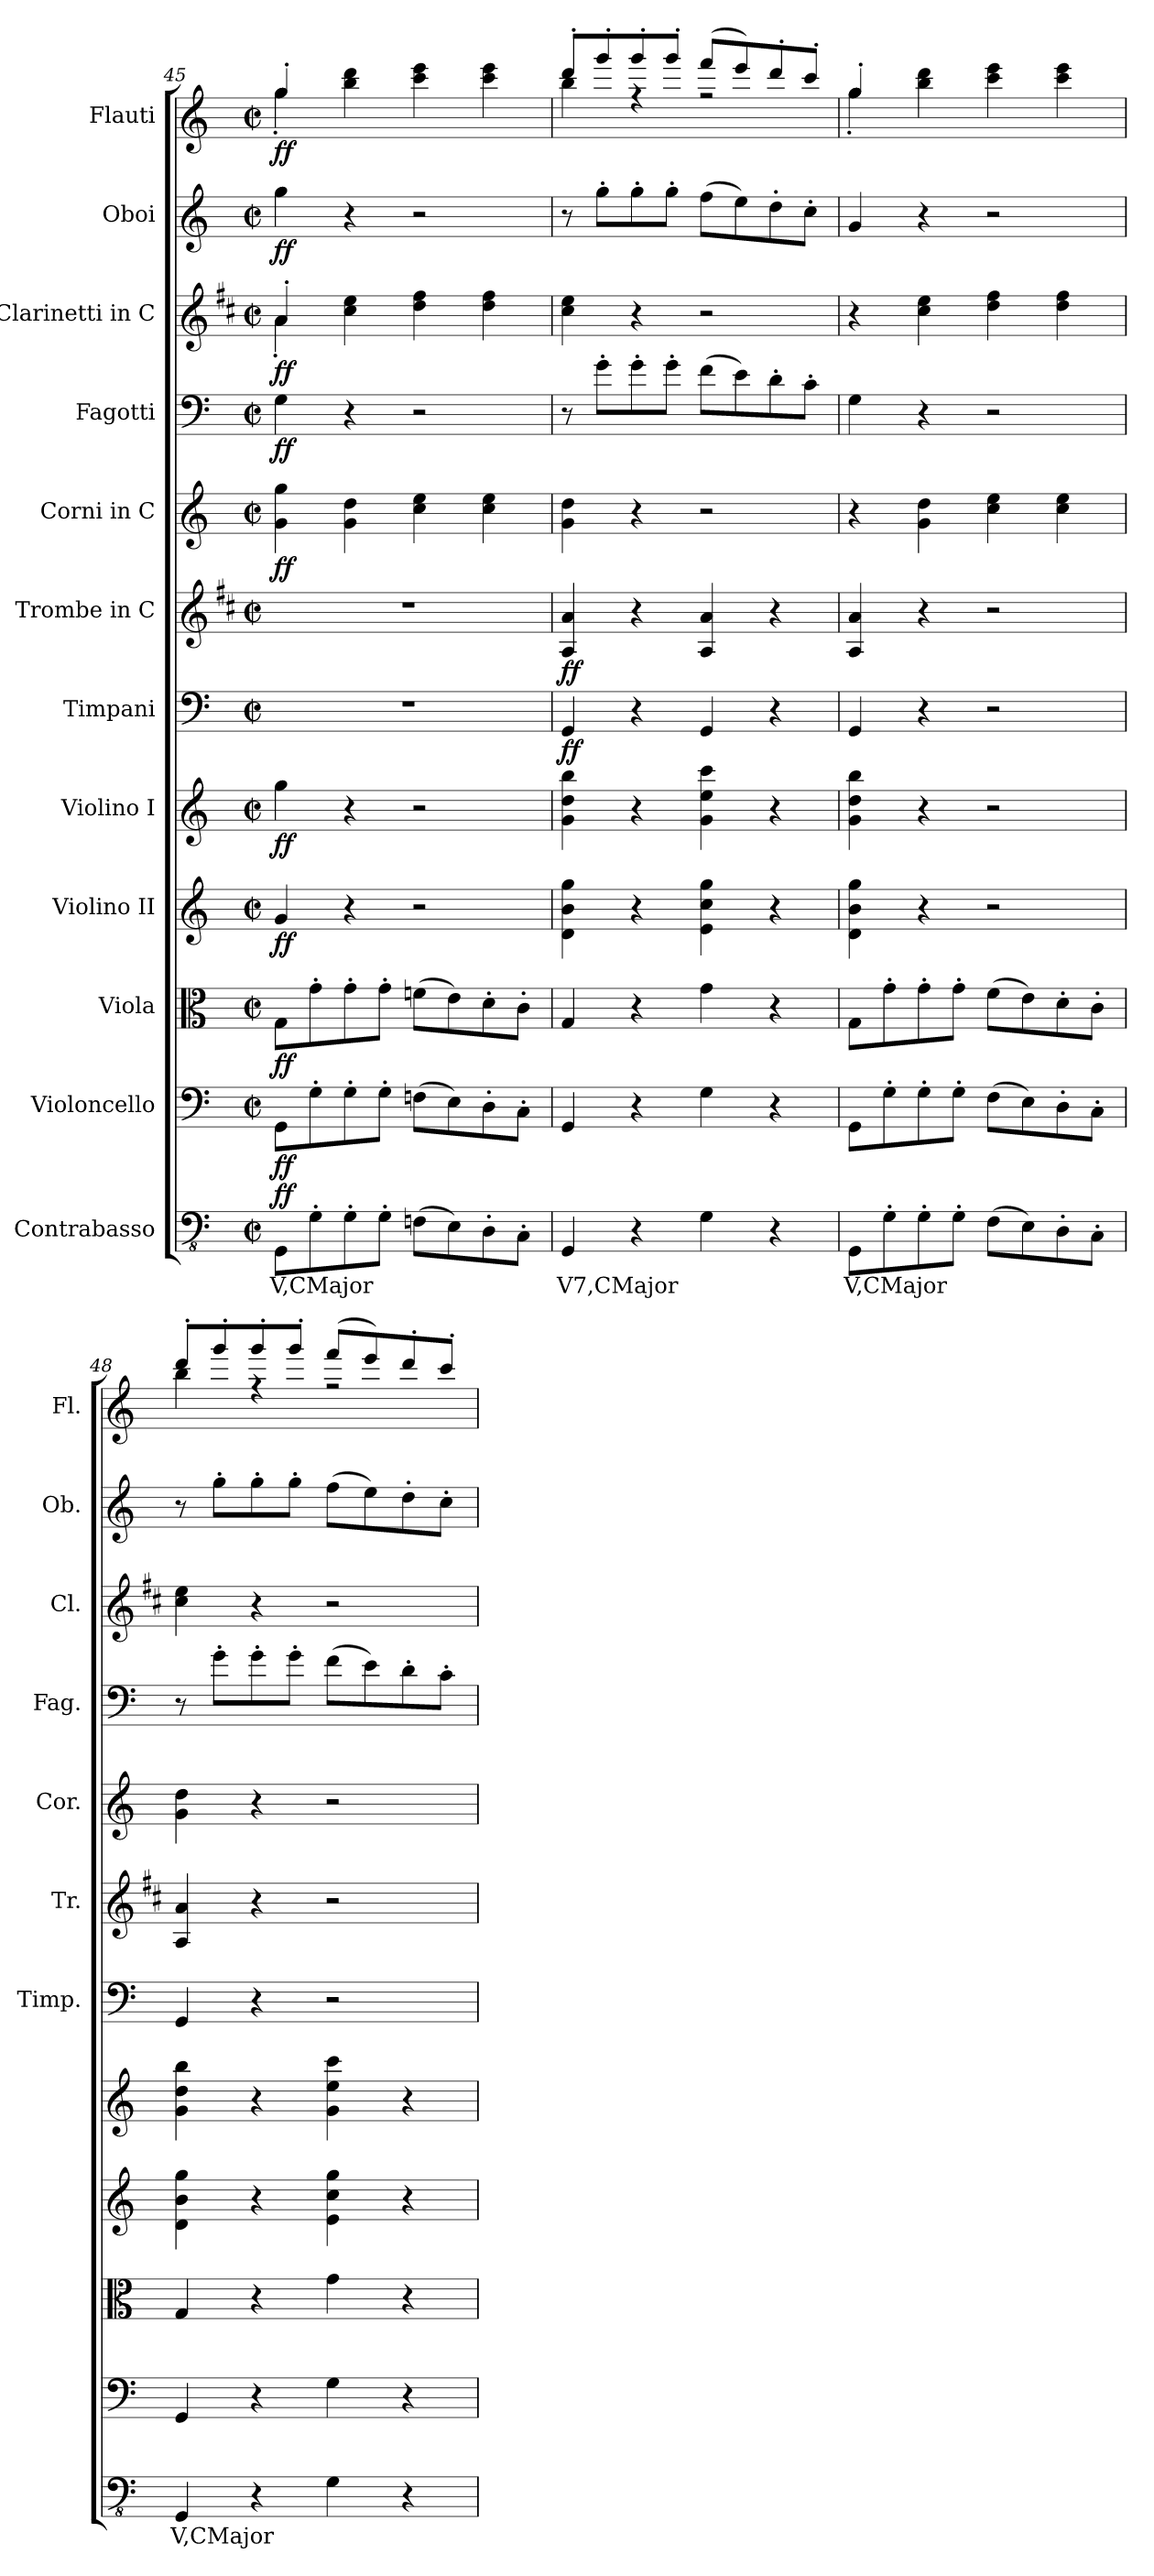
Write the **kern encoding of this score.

**kern	**text	**dynam	**kern	**dynam	**kern	**dynam	**kern	**dynam	**kern	**dynam	**kern	**dynam	**kern	**dynam	**kern	**dynam	**kern	**dynam	**kern	**dynam	**kern	**dynam	**kern	**dynam
*part12	*part12	*part12	*part11	*part11	*part10	*part10	*part9	*part9	*part8	*part8	*part7	*part7	*part6	*part6	*part5	*part5	*part4	*part4	*part3	*part3	*part2	*part2	*part1	*part1
*staff12	*staff12	*staff12	*staff11	*staff11	*staff10	*staff10	*staff9	*staff9	*staff8	*staff8	*staff7	*staff7	*staff6	*staff6	*staff5	*staff5	*staff4	*staff4	*staff3	*staff3	*staff2	*staff2	*staff1	*staff1
*I"Contrabasso	*	*	*I"Violoncello	*	*I"Viola	*	*I"Violino II	*	*I"Violino I	*	*I"Timpani	*	*I"Trombe in C	*	*I"Corni in C	*	*I"Fagotti	*	*I"Clarinetti in C	*	*I"Oboi	*	*I"Flauti	*
*	*	*	*	*	*	*	*	*	*	*	*I'Timp.	*	*I'Tr.	*	*I'Cor.	*	*I'Fag.	*	*I'Cl.	*	*I'Ob.	*	*I'Fl.	*
*clefFv4	*	*	*clefF4	*	*clefC3	*	*clefG2	*	*clefG2	*	*clefF4	*	*clefG2	*	*clefG2	*	*clefF4	*	*clefG2	*	*clefG2	*	*clefG2	*
*	*	*	*	*	*	*	*	*	*	*	*	*	*ITrd1c2	*	*ITrd7c12	*	*	*	*ITrd1c2	*	*	*	*	*
*k[]	*	*	*k[]	*	*k[]	*	*k[]	*	*k[]	*	*k[]	*	*k[]	*	*k[]	*	*k[]	*	*k[]	*	*k[]	*	*k[]	*
*M2/2	*	*	*M2/2	*	*M2/2	*	*M2/2	*	*M2/2	*	*M2/2	*	*M2/2	*	*M2/2	*	*M2/2	*	*M2/2	*	*M2/2	*	*M2/2	*
*met(c|)	*	*	*met(c|)	*	*met(c|)	*	*met(c|)	*	*met(c|)	*	*met(c|)	*	*met(c|)	*	*met(c|)	*	*met(c|)	*	*met(c|)	*	*met(c|)	*	*met(c|)	*
=45	=45	=45	=45	=45	=45	=45	=45	=45	=45	=45	=45	=45	=45	=45	=45	=45	=45	=45	=45	=45	=45	=45	=45	=45
*	*	*	*	*	*	*	*	*	*	*	*	*	*	*	*	*	*	*	*^	*	*	*	*^	*
!	!	!LO:DY:b	!	!LO:DY:b	!	!LO:DY:b	!	!LO:DY:b	!	!LO:DY:b	!	!	!	!	!	!LO:DY:b	!	!LO:DY:b	!	!	!LO:DY:b	!	!LO:DY:b	!	!	!LO:DY:b
8GGG\L	V,CMajor	ff	8GG\L	ff	8G\L	ff	4g/	ff	4gg\	ff	1r	.	1r	.	4G\ 4g\	ff	4G\	ff	4g'/	4g'\	ff	4gg\	ff	4gg'/	4gg'\	ff
8GG'\	.	.	8G'\	.	8g'\	.	.	.	.	.	.	.	.	.	.	.	.	.	.	.	.	.	.	.	.	.
8GG'\	.	.	8G'\	.	8g'\	.	4r	.	4r	.	.	.	.	.	4G\ 4d\	.	4r	.	4b\ 4dd\	2.ryy	.	4r	.	4bb\ 4ddd\	2.ryy	.
8GG'\J	.	.	8G'\J	.	8g'\J	.	.	.	.	.	.	.	.	.	.	.	.	.	.	.	.	.	.	.	.	.
(8FFn\L	.	.	(8Fn\L	.	(8fn\L	.	2r	.	2r	.	.	.	.	.	4c\ 4e\	.	2r	.	4cc\ 4ee\	.	.	2r	.	4ccc\ 4eee\	.	.
8EE\)	.	.	8E\)	.	8e\)	.	.	.	.	.	.	.	.	.	.	.	.	.	.	.	.	.	.	.	.	.
8DD'\	.	.	8D'\	.	8d'\	.	.	.	.	.	.	.	.	.	4c\ 4e\	.	.	.	4cc\ 4ee\	.	.	.	.	4ccc\ 4eee\	.	.
8CC'\J	.	.	8C'\J	.	8c'\J	.	.	.	.	.	.	.	.	.	.	.	.	.	.	.	.	.	.	.	.	.
*	*	*	*	*	*	*	*	*	*	*	*	*	*	*	*	*	*	*	*v	*v	*	*	*	*	*	*
=46	=46	=46	=46	=46	=46	=46	=46	=46	=46	=46	=46	=46	=46	=46	=46	=46	=46	=46	=46	=46	=46	=46	=46	=46	=46
!	!	!	!	!	!	!	!	!	!	!	!	!LO:DY:b	!	!LO:DY:b	!	!	!	!	!	!	!	!	!	!	!
4GGG/	V7,CMajor	.	4GG/	.	4G/	.	4d\ 4b\ 4gg\	.	4g\ 4dd\ 4bb\	.	4GG/	ff	4G/ 4g/	ff	4G\ 4d\	.	8r	.	4b\ 4dd\	.	8r	.	8ddd'/L	4bb\	.
.	.	.	.	.	.	.	.	.	.	.	.	.	.	.	.	.	8g'\L	.	.	.	8gg'\L	.	8ggg'/	.	.
4r	.	.	4r	.	4r	.	4r	.	4r	.	4r	.	4r	.	4r	.	8g'\	.	4r	.	8gg'\	.	8ggg'/	4rff	.
.	.	.	.	.	.	.	.	.	.	.	.	.	.	.	.	.	8g'\J	.	.	.	8gg'\J	.	8ggg'/J	.	.
4GG\	.	.	4G\	.	4g\	.	4e\ 4cc\ 4gg\	.	4g\ 4ee\ 4ccc\	.	4GG/	.	4G/ 4g/	.	2r	.	(8f\L	.	2r	.	(8ff\L	.	(8fff/L	2rff	.
.	.	.	.	.	.	.	.	.	.	.	.	.	.	.	.	.	8e\)	.	.	.	8ee\)	.	8eee/)	.	.
4r	.	.	4r	.	4r	.	4r	.	4r	.	4r	.	4r	.	.	.	8d'\	.	.	.	8dd'\	.	8ddd'/	.	.
.	.	.	.	.	.	.	.	.	.	.	.	.	.	.	.	.	8c'\J	.	.	.	8cc'\J	.	8ccc'/J	.	.
!!LO:PB:g=z	!!
=47	=47	=47	=47	=47	=47	=47	=47	=47	=47	=47	=47	=47	=47	=47	=47	=47	=47	=47	=47	=47	=47	=47	=47	=47	=47
8GGG\L	V,CMajor	.	8GG\L	.	8G\L	.	4d\ 4b\ 4gg\	.	4g\ 4dd\ 4bb\	.	4GG/	.	4G/ 4g/	.	4r	.	4G\	.	4r	.	4g/	.	4gg'/	4gg'\	.
8GG'\	.	.	8G'\	.	8g'\	.	.	.	.	.	.	.	.	.	.	.	.	.	.	.	.	.	.	.	.
8GG'\	.	.	8G'\	.	8g'\	.	4r	.	4r	.	4r	.	4r	.	4G\ 4d\	.	4r	.	4b\ 4dd\	.	4r	.	4bb\ 4ddd\	2.ryy	.
8GG'\J	.	.	8G'\J	.	8g'\J	.	.	.	.	.	.	.	.	.	.	.	.	.	.	.	.	.	.	.	.
(8FF\L	.	.	(8F\L	.	(8f\L	.	2r	.	2r	.	2r	.	2r	.	4c\ 4e\	.	2r	.	4cc\ 4ee\	.	2r	.	4ccc\ 4eee\	.	.
8EE\)	.	.	8E\)	.	8e\)	.	.	.	.	.	.	.	.	.	.	.	.	.	.	.	.	.	.	.	.
8DD'\	.	.	8D'\	.	8d'\	.	.	.	.	.	.	.	.	.	4c\ 4e\	.	.	.	4cc\ 4ee\	.	.	.	4ccc\ 4eee\	.	.
8CC'\J	.	.	8C'\J	.	8c'\J	.	.	.	.	.	.	.	.	.	.	.	.	.	.	.	.	.	.	.	.
=48	=48	=48	=48	=48	=48	=48	=48	=48	=48	=48	=48	=48	=48	=48	=48	=48	=48	=48	=48	=48	=48	=48	=48	=48	=48
4GGG/	V,CMajor	.	4GG/	.	4G/	.	4d\ 4b\ 4gg\	.	4g\ 4dd\ 4bb\	.	4GG/	.	4G/ 4g/	.	4G\ 4d\	.	8r	.	4b\ 4dd\	.	8r	.	8ddd'/L	4bb\	.
.	.	.	.	.	.	.	.	.	.	.	.	.	.	.	.	.	8g'\L	.	.	.	8gg'\L	.	8ggg'/	.	.
4r	.	.	4r	.	4r	.	4r	.	4r	.	4r	.	4r	.	4r	.	8g'\	.	4r	.	8gg'\	.	8ggg'/	4rff	.
.	.	.	.	.	.	.	.	.	.	.	.	.	.	.	.	.	8g'\J	.	.	.	8gg'\J	.	8ggg'/J	.	.
4GG\	.	.	4G\	.	4g\	.	4e\ 4cc\ 4gg\	.	4g\ 4ee\ 4ccc\	.	2r	.	2r	.	2r	.	(8f\L	.	2r	.	(8ff\L	.	(8fff/L	2rff	.
.	.	.	.	.	.	.	.	.	.	.	.	.	.	.	.	.	8e\)	.	.	.	8ee\)	.	8eee/)	.	.
4r	.	.	4r	.	4r	.	4r	.	4r	.	.	.	.	.	.	.	8d'\	.	.	.	8dd'\	.	8ddd'/	.	.
.	.	.	.	.	.	.	.	.	.	.	.	.	.	.	.	.	8c'\J	.	.	.	8cc'\J	.	8ccc'/J	.	.
*	*	*	*	*	*	*	*	*	*	*	*	*	*	*	*	*	*	*	*	*	*	*	*v	*v	*
=	=	=	=	=	=	=	=	=	=	=	=	=	=	=	=	=	=	=	=	=	=	=	=	=
*-	*-	*-	*-	*-	*-	*-	*-	*-	*-	*-	*-	*-	*-	*-	*-	*-	*-	*-	*-	*-	*-	*-	*-	*-
